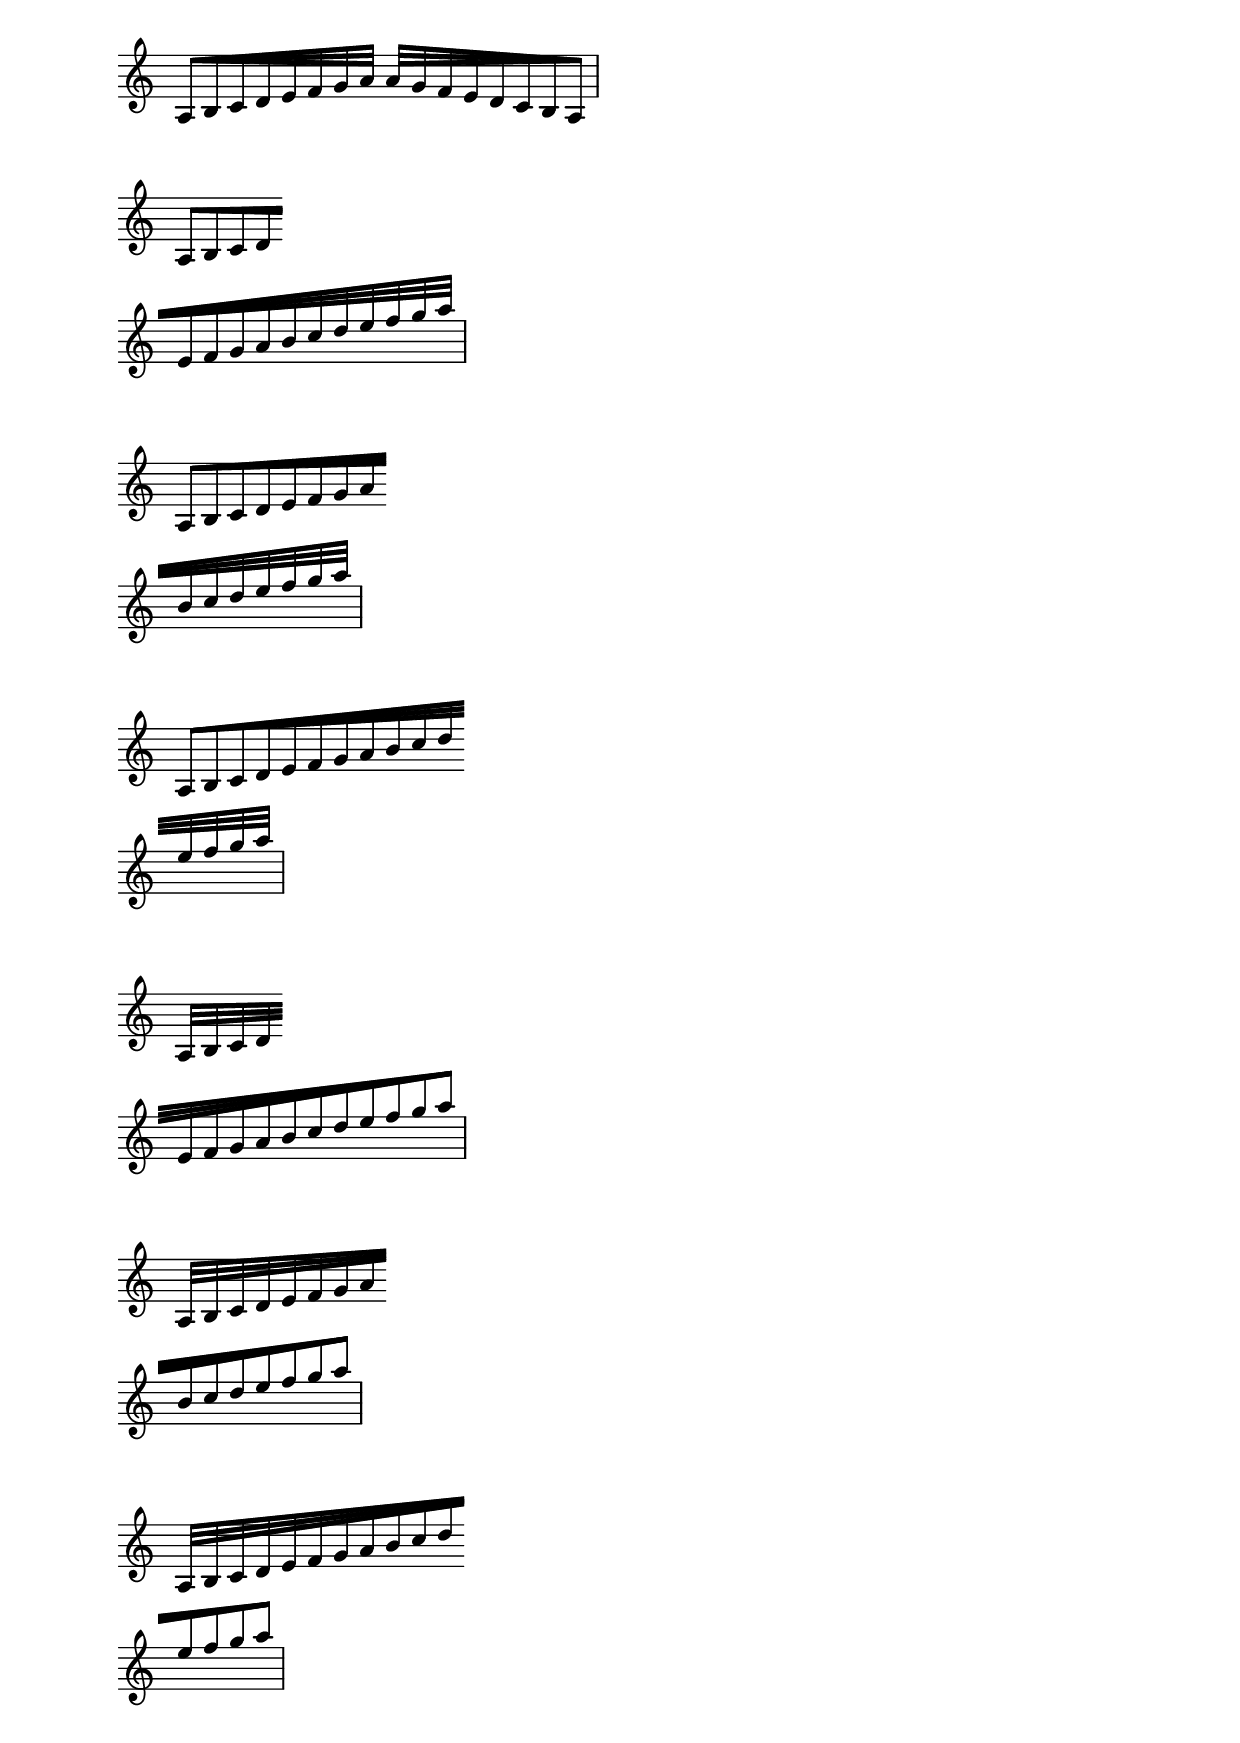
\version "2.17.6"
\header  {
  texidoc = "Feathered beams should have the same progress of their feathering
at the end of a line break as they do at the beginning of the next line."
}

\paper {
  left-margin = 2\cm
  line-width = 10\cm
  ragged-right = ##t
  indent = 0\cm
}

\new Staff <<
  \relative c' {
    \cadenzaOn
    \override Staff.TimeSignature.stencil = ##f
    \override Voice.Beam.breakable = ##t
    \once \override Voice.Beam.grow-direction = #RIGHT
    a32[ b c d e f g a ]
    \once \override Voice.Beam.grow-direction = #LEFT
    a[ g f e d c b a]  \bar "|"
} >>

\new Staff <<
  \relative c' {
    \cadenzaOn
    \override Staff.TimeSignature.stencil = ##f
    \override Voice.Beam.breakable = ##t
    \once \override Voice.Beam.grow-direction = #RIGHT
    a32[ b c d \bar "" \break e f g a b c d e f g a ] \bar "|"
} >>

\new Staff <<
  \relative c' {
    \cadenzaOn
    \override Staff.TimeSignature.stencil = ##f
    \override Voice.Beam.breakable = ##t
    \once \override Voice.Beam.grow-direction = #RIGHT
    a32[ b c d e f g a \bar "" \break b c d e f g a ] \bar "|"
} >>

\new Staff <<
  \relative c' {
    \cadenzaOn
    \override Staff.TimeSignature.stencil = ##f
    \override Voice.Beam.breakable = ##t
    \once \override Voice.Beam.grow-direction = #RIGHT
    a32[ b c d e f g a b c d \bar "" \break e f g a ] \bar "|"
} >>

\new Staff <<
  \relative c' {
    \cadenzaOn
    \override Staff.TimeSignature.stencil = ##f
    \override Voice.Beam.breakable = ##t
    \once \override Voice.Beam.grow-direction = #LEFT
    a32[ b c d \bar "" \break e f g a b c d e f g a ] \bar "|"
} >>

\new Staff <<
  \relative c' {
    \cadenzaOn
    \override Staff.TimeSignature.stencil = ##f
    \override Voice.Beam.breakable = ##t
    \once \override Voice.Beam.grow-direction = #LEFT
    a32[ b c d e f g a \bar "" \break b c d e f g a ] \bar "|"
} >>

\new Staff <<
  \relative c' {
    \cadenzaOn
    \override Staff.TimeSignature.stencil = ##f
    \override Voice.Beam.breakable = ##t
    \once \override Voice.Beam.grow-direction = #LEFT
    a32[ b c d e f g a b c d \bar "" \break e f g a ] \bar "|"
} >>

\new Staff <<
  \relative c' {
    \cadenzaOn
    \override Staff.TimeSignature.stencil = ##f
    \override Voice.Stem.direction = #DOWN
    \override Voice.Beam.breakable = ##t
    \once \override Voice.Beam.grow-direction = #RIGHT
    a32[ b c d \bar "" \break e f g a b c d e f g a ] \bar "|"
} >>

\new Staff <<
  \relative c' {
    \cadenzaOn
    \override Staff.TimeSignature.stencil = ##f
    \override Voice.Stem.direction = #DOWN
    \override Voice.Beam.breakable = ##t
    \once \override Voice.Beam.grow-direction = #RIGHT
    a32[ b c d e f g a \bar "" \break b c d e f g a ] \bar "|"
} >>

\new Staff <<
  \relative c' {
    \cadenzaOn
    \override Staff.TimeSignature.stencil = ##f
    \override Voice.Stem.direction = #DOWN
    \override Voice.Beam.breakable = ##t
    \once \override Voice.Beam.grow-direction = #RIGHT
    a32[ b c d e f g a b c d \bar "" \break e f g a ] \bar "|"
} >>

\new Staff <<
  \relative c' {
    \cadenzaOn
    \override Staff.TimeSignature.stencil = ##f
    \override Voice.Stem.direction = #DOWN
    \override Voice.Beam.breakable = ##t
    \once \override Voice.Beam.grow-direction = #LEFT
    a32[ b c d \bar "" \break e f g a b c d e f g a ] \bar "|"
} >>

\new Staff <<
  \relative c' {
    \cadenzaOn
    \override Staff.TimeSignature.stencil = ##f
    \override Voice.Stem.direction = #DOWN
    \override Voice.Beam.breakable = ##t
    \once \override Voice.Beam.grow-direction = #LEFT
    a32[ b c d e f g a \bar "" \break b c d e f g a ] \bar "|"
} >>

\new Staff <<
  \relative c' {
    \cadenzaOn
    \override Staff.TimeSignature.stencil = ##f
    \override Voice.Stem.direction = #DOWN
    \override Voice.Beam.breakable = ##t
    \once \override Voice.Beam.grow-direction = #LEFT
    a32[ b c d e f g a b c d \bar "" \break e f g a ] \bar "|"
} >>
